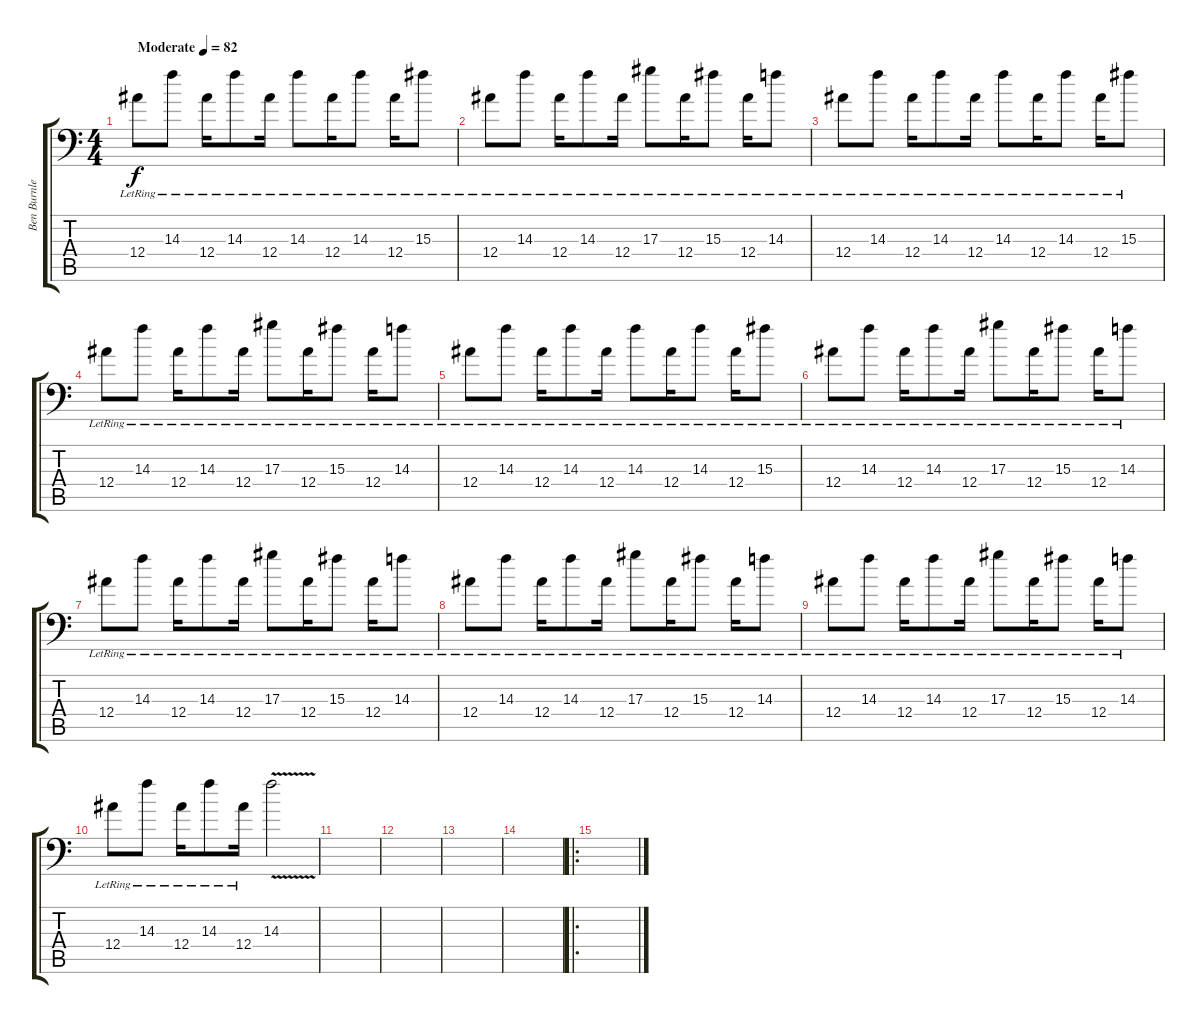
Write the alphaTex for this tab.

\track ("Ben Burnley Gtr 1" "Ben Burnle") {instrument electricguitarjazz}
\staff {score tabs}
\tuning (C4 G3 Eb3 Bb2 F2 Bb1) {hide}
\ts (4 4)
\tempo (82 "Moderate")
\clef f4
\ks c
12.4{lr}.8{dy f instrument electricguitarjazz} 14.3{lr}.8 12.4{lr}.16 14.3{lr}.8 12.4{lr}.16 14.3{lr}.8 12.4{lr}.16 14.3{lr}.8 12.4{lr}.16 15.3{lr}.8 |
12.4{lr}.8 14.3{lr}.8 12.4{lr}.16 14.3{lr}.8 12.4{lr}.16 17.3{lr}.8 12.4{lr}.16 15.3{lr}.8 12.4{lr}.16 14.3{lr}.8 |
12.4{lr}.8 14.3{lr}.8 12.4{lr}.16 14.3{lr}.8 12.4{lr}.16 14.3{lr}.8 12.4{lr}.16 14.3{lr}.8 12.4{lr}.16 15.3{lr}.8 |
12.4{lr}.8 14.3{lr}.8 12.4{lr}.16 14.3{lr}.8 12.4{lr}.16 17.3{lr}.8 12.4{lr}.16 15.3{lr}.8 12.4{lr}.16 14.3{lr}.8 |
12.4{lr}.8 14.3{lr}.8 12.4{lr}.16 14.3{lr}.8 12.4{lr}.16 14.3{lr}.8 12.4{lr}.16 14.3{lr}.8 12.4{lr}.16 15.3{lr}.8 |
12.4{lr}.8 14.3{lr}.8 12.4{lr}.16 14.3{lr}.8 12.4{lr}.16 17.3{lr}.8 12.4{lr}.16 15.3{lr}.8 12.4{lr}.16 14.3{lr}.8 |
12.4{lr}.8 14.3{lr}.8 12.4{lr}.16 14.3{lr}.8 12.4{lr}.16 17.3{lr}.8 12.4{lr}.16 15.3{lr}.8 12.4{lr}.16 14.3{lr}.8 |
12.4{lr}.8 14.3{lr}.8 12.4{lr}.16 14.3{lr}.8 12.4{lr}.16 17.3{lr}.8 12.4{lr}.16 15.3{lr}.8 12.4{lr}.16 14.3{lr}.8 |
12.4{lr}.8 14.3{lr}.8 12.4{lr}.16 14.3{lr}.8 12.4{lr}.16 17.3{lr}.8 12.4{lr}.16 15.3{lr}.8 12.4{lr}.16 14.3{lr}.8 |
12.4{lr}.8 14.3{lr}.8 12.4{lr}.16 14.3{lr}.8 12.4{lr}.16 14.3{v}.2 |
|
|
|
|
\ro
